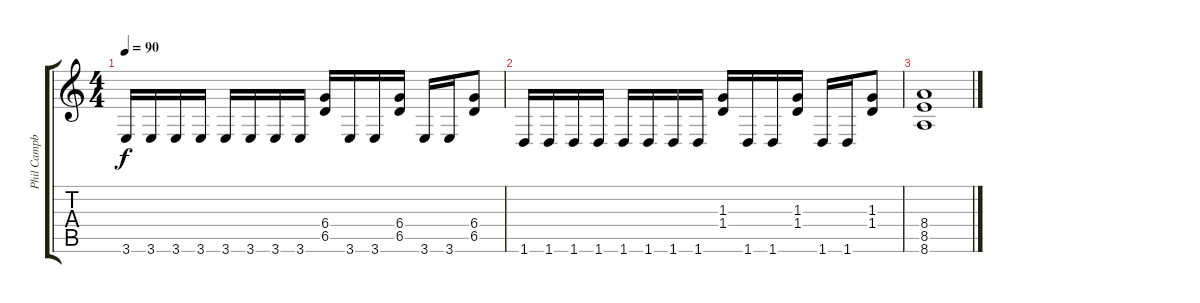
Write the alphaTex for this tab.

\track ("Phil Campbell" "Phil Campb") {instrument distortionguitar}
\staff {score tabs}
\tuning (Eb4 Bb3 Gb3 Db3 Ab2 Db2) {hide}
\ts (4 4)
\tempo 90
\clef g2
\ks c
3.6.16{dy f volume 7} 3.6.16 3.6.16 3.6.16 3.6.16 3.6.16 3.6.16 3.6.16 (6.4 6.5).16 3.6.16 3.6.16 (6.4 6.5).16 3.6.16 3.6.16 (6.4 6.5).8 |
1.6.16{volume 6} 1.6.16 1.6.16 1.6.16 1.6.16 1.6.16 1.6.16{volume 5} 1.6.16 (1.3 1.4).16 1.6.16 1.6.16 (1.3 1.4).16 1.6.16 1.6.16 (1.3 1.4).8 |
(8.4 8.5 8.6).1
